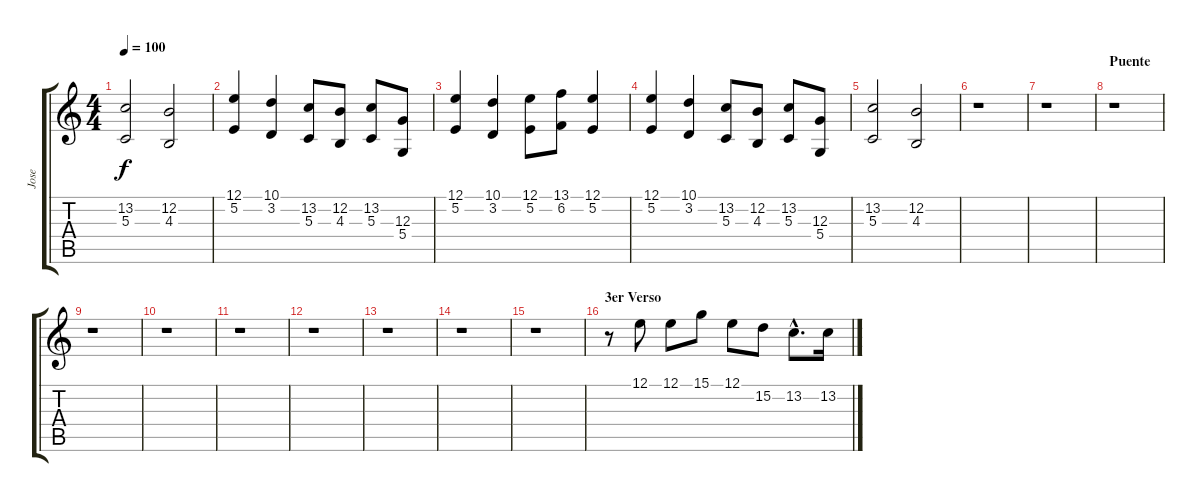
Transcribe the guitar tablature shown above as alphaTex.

\track ("Jose" "Jose") {instrument lead6voice}
\staff {score tabs}
\tuning (E4 B3 G3 D3 A2 E2) {hide}
\ts (4 4)
\tempo 100
\clef g2
\ks c
(13.2 5.3).2{dy f} (12.2 4.3).2 |
(12.1 5.2).4 (10.1 3.2).4 (13.2 5.3).8 (12.2 4.3).8 (13.2 5.3).8 (12.3 5.4).8 |
(12.1 5.2).4 (10.1 3.2).4 (12.1 5.2).8 (13.1 6.2).8 (12.1 5.2).4 |
(12.1 5.2).4 (10.1 3.2).4 (13.2 5.3).8 (12.2 4.3).8 (13.2 5.3).8 (12.3 5.4).8 |
(13.2 5.3).2 (12.2 4.3).2 |
r.1 |
r.1 |
\section ("" "Puente")
r.1 |
r.1 |
r.1 |
r.1 |
r.1 |
r.1 |
r.1 |
r.1 |
\section ("" "3er Verso")
r.8{instrument lead6voice} 12.1.8 12.1.8 15.1.8 12.1.8 15.2.8 13.2{hac}.8{d} 13.2.16
